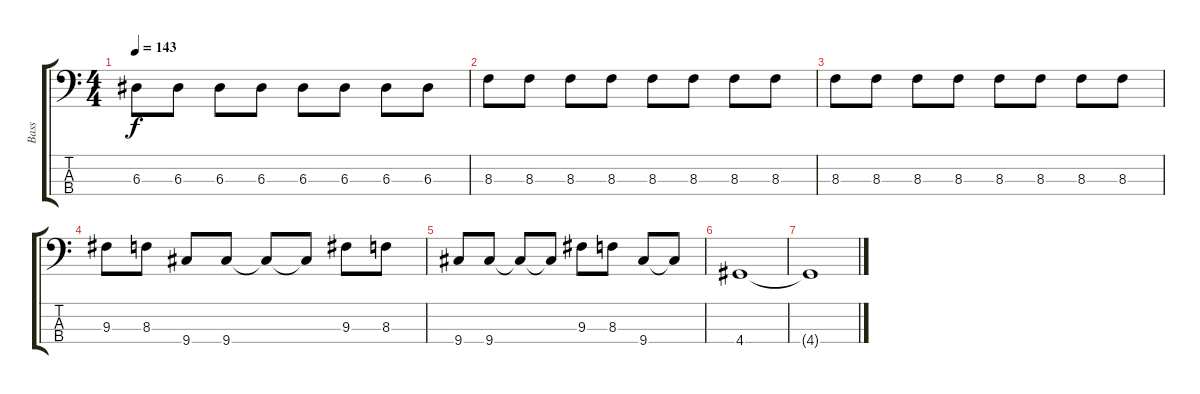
\track ("Bass" "Bass") {instrument electricbassfinger}
\staff {score tabs}
\tuning (G2 D2 A1 E1) {hide}
\ts (4 4)
\tempo 143
\clef f4
\ks c
6.3.8{dy f} 6.3.8 6.3.8 6.3.8 6.3.8 6.3.8 6.3.8 6.3.8 |
8.3.8 8.3.8 8.3.8 8.3.8 8.3.8 8.3.8 8.3.8 8.3.8 |
8.3.8 8.3.8 8.3.8 8.3.8 8.3.8 8.3.8 8.3.8 8.3.8 |
9.3.8 8.3.8 9.4.8 9.4.8 9.4{t}.8 9.4{t}.8 9.3.8 8.3.8 |
9.4.8 9.4.8 9.4{t}.8 9.4{t}.8 9.3.8 8.3.8 9.4.8 9.4{t}.8 |
4.4.1 |
4.4{t}.1
